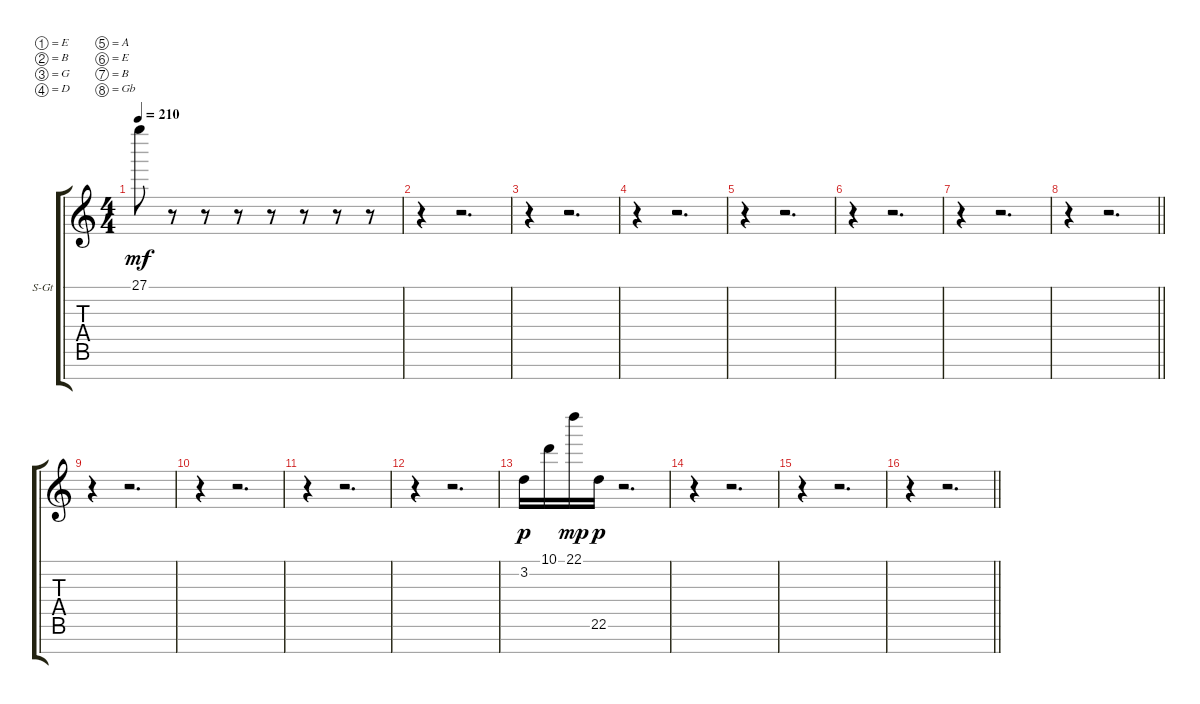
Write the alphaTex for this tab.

\bracketExtendMode groupsimilarinstruments
\firstSystemTrackNameOrientation horizontal
\otherSystemsTrackNameOrientation horizontal
\track ("Äîðîæêà 6" "S-Gt") {instrument synthvoice}
\staff {score tabs}
\tuning (E4 B3 G3 D3 A2 E2 B1 Gb1)
\displaytranspose 12
\ts (4 4)
\tempo 210
\clef g2
\ks c
27.1.8{dy mf} r.8 r.8 r.8 r.8 r.8 r.8 r.8 |
r.4 r.2{d} |
r.4 r.2{d} |
r.4 r.2{d} |
r.4 r.2{d} |
r.4 r.2{d} |
r.4 r.2{d} |
\barLineRight lightlight
r.4 r.2{d} |
\section ("" "")
r.4 r.2{d} |
r.4 r.2{d} |
r.4 r.2{d} |
r.4 r.2{d} |
3.2.16{dy p} 10.1.16 22.1.16{dy mp} 22.6.16{dy p} r.2{d} |
r.4 r.2{d} |
r.4 r.2{d} |
\barLineRight lightlight
r.4 r.2{d}
